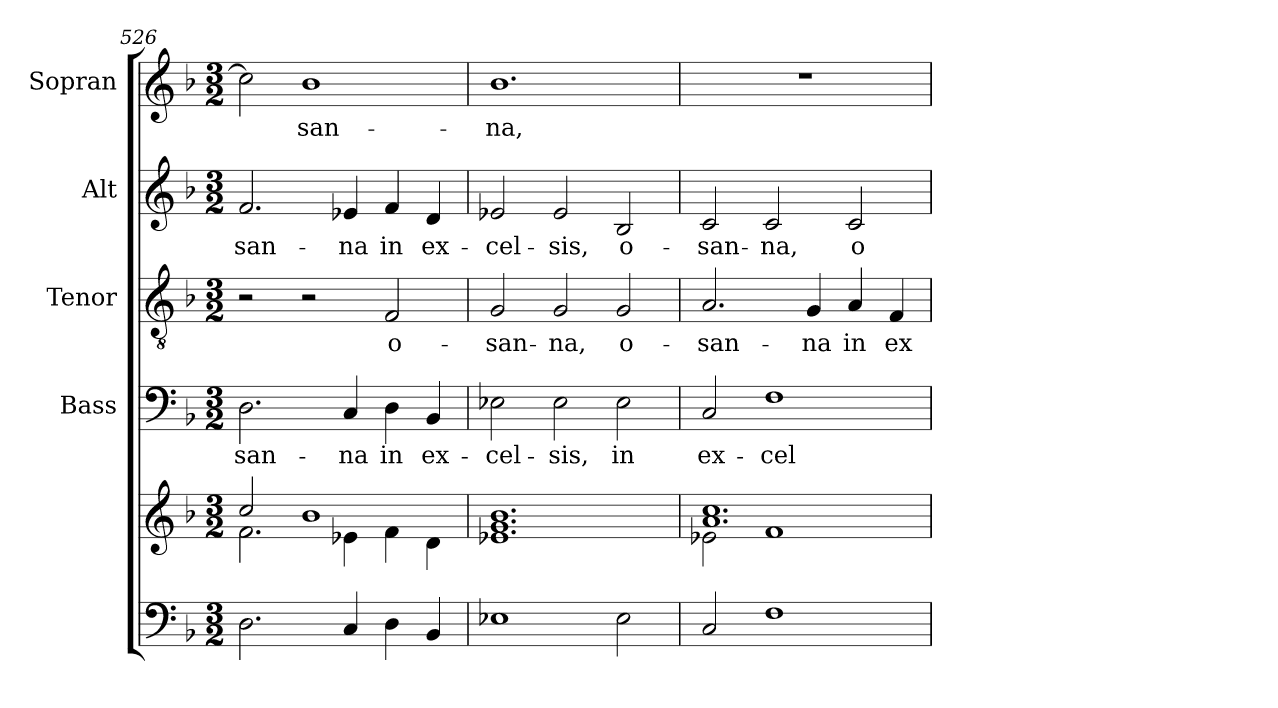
**kern	**kern	**kern	**text	**kern	**text	**kern	**text	**kern	**text
*part5	*part5	*part4	*part4	*part3	*part3	*part2	*part2	*part1	*part1
*staff6	*staff5	*staff4	*staff4	*staff3	*staff3	*staff2	*staff2	*staff1	*staff1
*	*	*I"Bass	*	*I"Tenor	*	*I"Alt	*	*I"Sopran	*
*	*	*I'B.	*	*I'T.	*	*I'A.	*	*I'S.	*
*clefF4	*clefG2	*clefF4	*	*clefGv2	*	*clefG2	*	*clefG2	*
*k[b-]	*k[b-]	*k[b-]	*	*k[b-]	*	*k[b-]	*	*k[b-]	*
*F:	*F:	*F:	*	*F:	*	*F:	*	*F:	*
*M3/2	*M3/2	*M3/2	*	*M3/2	*	*M3/2	*	*M3/2	*
=526	=526	=526	=526	=526	=526	=526	=526	=526	=526
*	*^	*	*	*	*	*	*	*	*
!	!	!	!	!LO:LY:b	!	!	!	!LO:LY:b	!	!
2.D\	2cc/	2.f\	2.D\	-san-	2r	.	2.f/	-san-	2cc\]	.
!	!	!	!	!	!	!	!	!	!	!LO:LY:b
.	1b-	.	.	.	2r	.	.	.	1b-	-san-
!	!	!	!	!LO:LY:b	!	!	!	!LO:LY:b	!	!
4C/	.	4e-X\	4C/	-na	.	.	4e-X/	-na	.	.
!	!	!	!	!LO:LY:b	!	!LO:LY:b	!	!LO:LY:b	!	!
4D\	.	4f\	4D\	in	2F/	o-	4f/	in	.	.
!	!	!	!	!LO:LY:b	!	!	!	!LO:LY:b	!	!
4BB-/	.	4d\	4BB-/	ex-	.	.	4d/	ex-	.	.
=527	=527	=527	=527	=527	=527	=527	=527	=527	=527	=527
!	!	!	!	!LO:LY:b	!	!LO:LY:b	!	!LO:LY:b	!	!LO:LY:b
*	*v	*v	*	*	*	*	*	*	*	*
1E-X	1.e-X 1.g 1.b-	2E-X\	-cel-	2G/	-san-	2e-X/	-cel-	1.b-	-na,
!	!	!	!LO:LY:b	!	!LO:LY:b	!	!LO:LY:b	!	!
.	.	2E-\	-sis,	2G/	-na,	2e-/	-sis,	.	.
!	!	!	!LO:LY:b	!	!LO:LY:b	!	!LO:LY:b	!	!
2E-\	.	2E-\	in	2G/	o-	2B-/	o-	.	.
=528	=528	=528	=528	=528	=528	=528	=528	=528	=528
*	*^	*	*	*	*	*	*	*	*
!	!	!	!	!LO:LY:b	!	!LO:LY:b	!	!LO:LY:b	!	!
2C/	1.a 1.cc	2e-X\	2C/	ex-	2.A/	-san-	2c/	-san-	1.r	.
!	!	!	!	!LO:LY:b	!	!	!	!LO:LY:b	!	!
1F	.	1f	1F	-cel-	.	.	2c/	-na,	.	.
!	!	!	!	!	!	!LO:LY:b	!	!	!	!
.	.	.	.	.	4G/	-na	.	.	.	.
!	!	!	!	!	!	!LO:LY:b	!	!LO:LY:b	!	!
.	.	.	.	.	4A/	in	2c/	o-	.	.
!	!	!	!	!	!	!LO:LY:b	!	!	!	!
.	.	.	.	.	4F/	ex-	.	.	.	.
*	*v	*v	*	*	*	*	*	*	*	*
=	=	=	=	=	=	=	=	=	=
*-	*-	*-	*-	*-	*-	*-	*-	*-	*-
